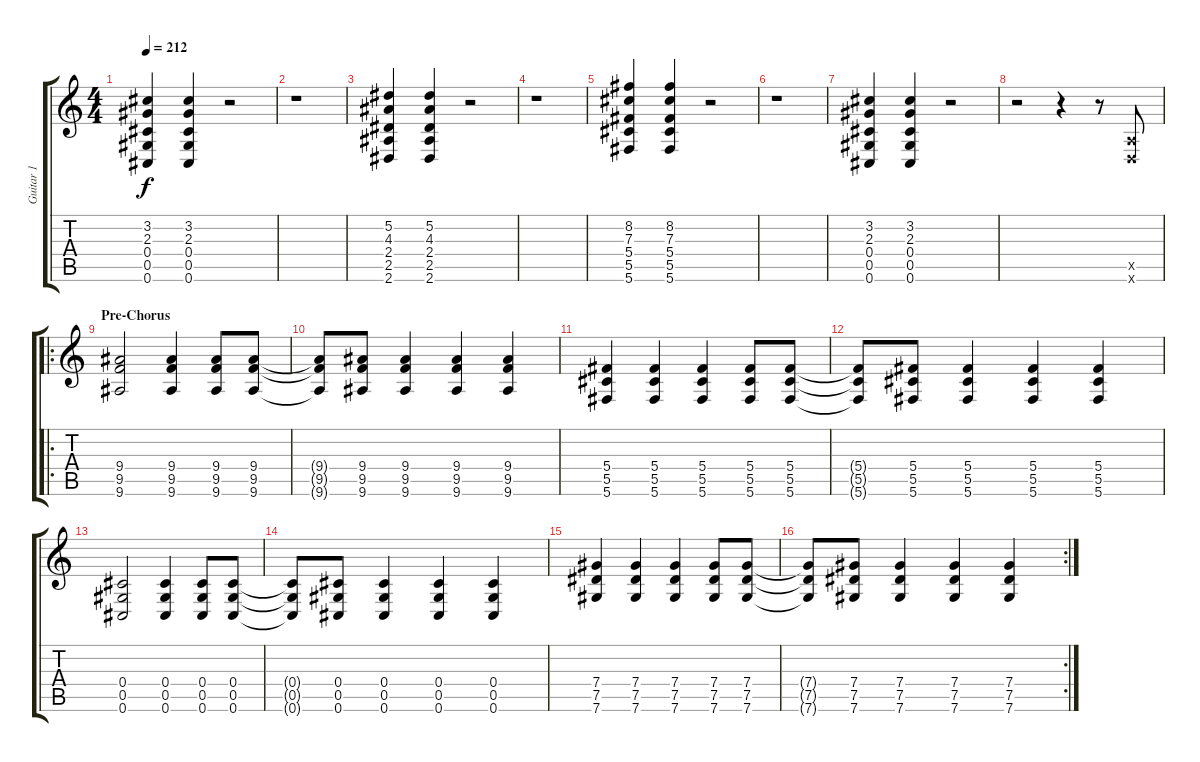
\track ("Guitar 1" "Guitar 1") {instrument distortionguitar}
\staff {score tabs}
\tuning (Eb4 Bb3 Gb3 Db3 Ab2 Db2) {hide}
\ts (4 4)
\tempo 212
\clef g2
\ks c
(3.2 2.3 0.4 0.5 0.6).4{dy f} (3.2 2.3 0.4 0.5 0.6).4 r.2 |
r.1 |
(5.2 4.3 2.4 2.5 2.6).4 (5.2 4.3 2.4 2.5 2.6).4 r.2 |
r.1 |
(8.2 7.3 5.4 5.5 5.6).4 (8.2 7.3 5.4 5.5 5.6).4 r.2 |
r.1 |
(3.2 2.3 0.4 0.5 0.6).4 (3.2 2.3 0.4 0.5 0.6).4 r.2 |
r.2 r.4 r.8 (1.5{x} 1.6{x}).8 |
\ro
\section ("" "Pre-Chorus")
(9.4 9.5 9.6).2 (9.4 9.5 9.6).4 (9.4 9.5 9.6).8 (9.4 9.5 9.6).8 |
(9.4{t} 9.5{t} 9.6{t}).8 (9.4 9.5 9.6).8 (9.4 9.5 9.6).4 (9.4 9.5 9.6).4 (9.4 9.5 9.6).4 |
(5.4 5.5 5.6).4 (5.4 5.5 5.6).4 (5.4 5.5 5.6).4 (5.4 5.5 5.6).8 (5.4 5.5 5.6).8 |
(5.4{t} 5.5{t} 5.6{t}).8 (5.4 5.5 5.6).8 (5.4 5.5 5.6).4 (5.4 5.5 5.6).4 (5.4 5.5 5.6).4 |
(0.4 0.5 0.6).2 (0.4 0.5 0.6).4 (0.4 0.5 0.6).8 (0.4 0.5 0.6).8 |
(0.4{t} 0.5{t} 0.6{t}).8 (0.4 0.5 0.6).8 (0.4 0.5 0.6).4 (0.4 0.5 0.6).4 (0.4 0.5 0.6).4 |
(7.4 7.5 7.6).4 (7.4 7.5 7.6).4 (7.4 7.5 7.6).4 (7.4 7.5 7.6).8 (7.4 7.5 7.6).8 |
\rc 2
(7.4{t} 7.5{t} 7.6{t}).8 (7.4 7.5 7.6).8 (7.4 7.5 7.6).4 (7.4 7.5 7.6).4 (7.4 7.5 7.6).4
